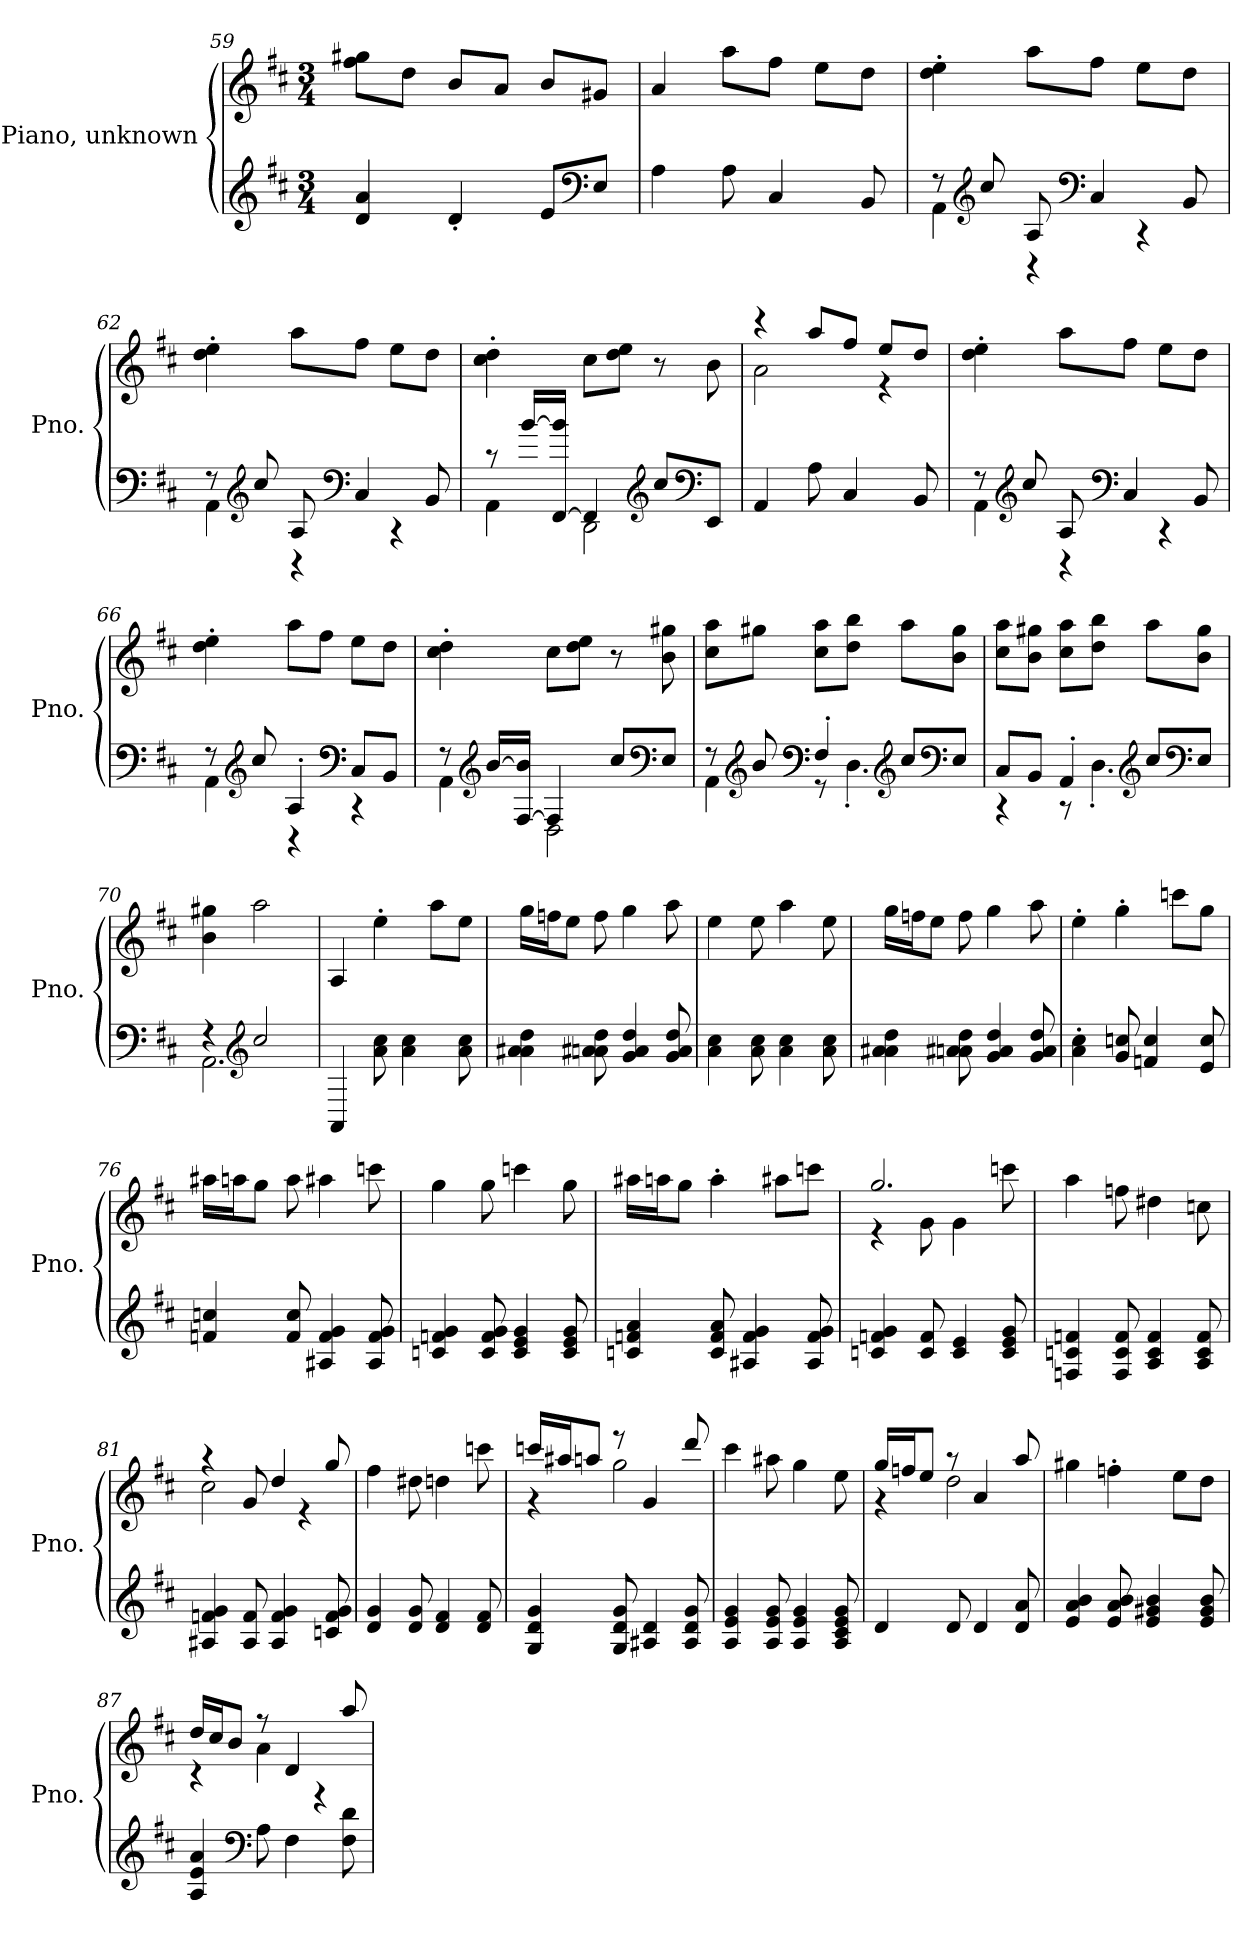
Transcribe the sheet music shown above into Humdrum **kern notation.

**kern	**kern
*part1	*part1
*staff2	*staff1
*I"Piano, unknown	*
*I'Pno.	*
*clefG2	*clefG2
*k[f#c#]	*k[f#c#]
*M3/4	*M3/4
=59	=59
4d/ 4a/	8ff#\ 8gg#X\L
.	8dd\J
4d'/	8b/L
.	8a/J
8e/L	8b/L
*clefF4	*
8E/J	8g#X/J
=60	=60
4A\	4a/
8A\	8aa\L
4C#/	8ff#\J
.	8ee\L
8BB/	8dd\J
!!LO:LB:g=z
=61	=61
*^	*
8r	4AA\	4dd\' 4ee\'
*clefG2	*	*
8cc#/	.	.
8A/	4r	8aa\L
*clefF4	*	*
4C#/	.	8ff#\J
.	4r	8ee\L
8BB/	.	8dd\J
=62	=62	=62
8r	4AA\	4dd\' 4ee\'
*clefG2	*	*
8cc#/	.	.
8A/	4r	8aa\L
*clefF4	*	*
4C#/	.	8ff#\J
.	4r	8ee\L
8BB/	.	8dd\J
=63	=63	=63
8r	4AA\	4cc#\' 4dd\'
[16b/LL	.	.
[16FF#/ 16b/]JJ	.	.
4FF#/]	2DD\	8cc#\L
.	.	8dd\ 8ee\J
*clefG2	*	*
8cc#/L	.	8r
*clefF4	*	*
8EE/J	.	8b\
*v	*v	*
=64	=64
*	*^
4AA/	4r	2a\
8A\	8aa/L	.
4C#/	8ff#/J	.
.	8ee/L	4r
8BB/	8dd/J	.
*	*v	*v
!!LO:LB:g=z
=65	=65
*^	*
8r	4AA\	4dd\' 4ee\'
*clefG2	*	*
8cc#/	.	.
8A/	4r	8aa\L
*clefF4	*	*
4C#/	.	8ff#\J
.	4r	8ee\L
8BB/	.	8dd\J
=66	=66	=66
8r	4AA\	4dd\' 4ee\'
*clefG2	*	*
8cc#/	.	.
4A'/	4r	8aa\L
.	.	8ff#\J
*clefF4	*	*
8C#/L	4r	8ee\L
8BB/J	.	8dd\J
=67	=67	=67
8r	4AA\	4cc#\' 4dd\'
*clefG2	*	*
[16b/LL	.	.
[16F#/ 16b/]JJ	.	.
4F#/]	2D\	8cc#\L
.	.	8dd\ 8ee\J
8cc#/L	.	8r
*clefF4	*	*
8E/J	.	8b\ 8gg#X\
!!LO:LB:g=z
=68	=68	=68
8r	4AA\	8cc#\ 8aa\L
*clefG2	*	*
8b/	.	8gg#X\J
*clefF4	*	*
4F#'/	8r	8cc#\ 8aa\L
.	4.D'\	8dd\ 8bb\J
*clefG2	*	*
8cc#/L	.	8aa\L
*clefF4	*	*
8E/J	.	8b\ 8gg#\J
=69	=69	=69
8C#/L	4r	8cc#\ 8aa\L
8BB/J	.	8b\ 8gg#X\J
4AA'/	8r	8cc#\ 8aa\L
.	4.D'\	8dd\ 8bb\J
*clefG2	*	*
8cc#/L	.	8aa\L
*clefF4	*	*
8E/J	.	8b\ 8gg#\J
=70	=70	=70
4r	2.AA\	4b\ 4gg#X\
*clefG2	*	*
2cc#/	.	2aa\
*v	*v	*
=71	=71
4AA/	4A/
8a\ 8cc#\	4ee'\
4a\ 4cc#\	.
.	8aa\L
8a\ 8cc#\	8ee\J
!!LO:LB:g=z
=72	=72
4a\ 4a#X\ 4dd\	16gg\LL
.	16ffn\J
.	8ee\J
8an\ 8a#X\ 8dd\	8ff\
4g/ 4a#/ 4dd/	4gg\
8g/ 8a#/ 8dd/	8aa\
=73	=73
4a\ 4cc#\	4ee\
8a\ 8cc#\	8ee\
4a\ 4cc#\	4aa\
8a\ 8cc#\	8ee\
=74	=74
4a\ 4a#X\ 4dd\	16gg\LL
.	16ffn\J
.	8ee\J
8an\ 8a#X\ 8dd\	8ff\
4g/ 4a#/ 4dd/	4gg\
8g/ 8a#/ 8dd/	8aa\
=75	=75
4a\' 4cc#\'	4ee'\
8g/ 8ccn/	4gg'\
4fn/ 4cc/	.
.	8cccn\L
8e/ 8cc/	8gg\J
!!LO:LB:g=z
=76	=76
4fn/ 4ccn/	16aa#X\LL
.	16aan\J
.	8gg\J
8f/ 8cc/	8aa\
4A#X/ 4f/ 4g/	4aa#X\
8A#/ 8f/ 8g/	8cccn\
=77	=77
4cn/ 4fn/ 4g/	4gg\
8c/ 8f/ 8g/	8gg\
4c/ 4e/ 4g/	4cccn\
8c/ 8e/ 8g/	8gg\
=78	=78
4cn/ 4fn/ 4a/	16aa#X\LL
.	16aan\J
.	8gg\J
8c/ 8f/ 8a/	4aa'\
4A#X/ 4f/ 4g/	.
.	8aa#X\L
8A#/ 8f/ 8g/	8cccn\J
=79	=79
*	*^
4cn/ 4fn/ 4g/	2.gg/	4r
8c/ 8f/	.	8g\
4c/ 4e/	.	4g\
8c/ 8e/ 8g/	.	8cccn\
*	*v	*v
!!LO:PB:g=z
=80	=80
4Fn/ 4cn/ 4fn/	4aa\
8F/ 8c/ 8f/	8ffn\
4A/ 4c/ 4f/	4dd#X\
8A/ 8c/ 8f/	8ccn\
=81	=81
*	*^
4A#X/ 4fn/ 4g/	4r	2cc#\
8A#/ 8f/	8g/	.
4A#/ 4f/ 4g/	4dd/	.
.	.	4r
8cn/ 8f/ 8g/	8gg/	.
*	*v	*v
=82	=82
4d/ 4g/	4ff#\
8d/ 8g/	8dd#X\
4d/ 4f#/	4ddn\
8d/ 8f#/	8cccn\
=83	=83
*	*^
4G/ 4d/ 4g/	16cccn/LL	4r
.	16aa#X/J	.
.	8aan/J	.
8G/ 8d/ 8g/	8r	2gg\
4A#X/ 4d/	4g/	.
8A#/ 8d/ 8g/	8ddd/	.
*	*v	*v
!!LO:LB:g=z
=84	=84
4A/ 4e/ 4g/	4ccc#\
8A/ 8e/ 8g/	8aa#X\
4A/ 4e/ 4g/	4gg\
8A/ 8c#/ 8e/ 8g/	8ee\
=85	=85
*	*^
4d/	16gg/LL	4r
.	16ffn/J	.
.	8ee/J	.
8d/	8r	2dd\
4d/	4a/	.
8d/ 8a/	8aa/	.
*	*v	*v
=86	=86
4e/ 4a/ 4b/	4gg#X\
8e/ 8a/ 8b/	4ffn'\
4e/ 4g#X/ 4b/	.
.	8ee\L
8e/ 8g#/ 8b/	8dd\J
=87	=87
*	*^
4A/ 4e/ 4a/	16dd/LL	4r
.	16cc#/J	.
.	8b/J	.
*clefF4	*	*
8A\	8r	4a\
4F#\	4d/	.
.	.	4r
8F#\ 8d\	8aa/	.
*	*v	*v
=	=
*-	*-
